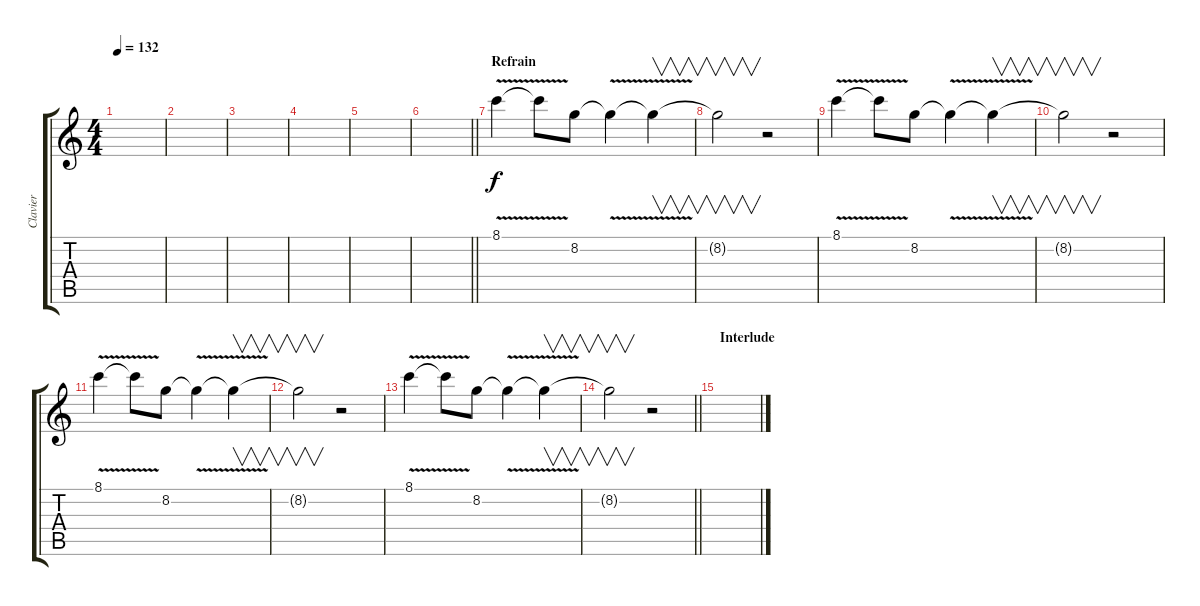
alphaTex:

\track ("Clavier" "Clavier") {instrument synthbass2}
\staff {score tabs}
\tuning (E4 B3 G3 D3 A2 E2) {hide}
\ts (4 4)
\tempo 132
\clef g2
\ks c
|
|
|
|
|
\barLineRight lightlight
|
\section ("" "Refrain")
8.1{v}.4 8.1{v t}.8 8.2.8 8.2{v t}.4 8.2{t}.4{v} |
8.2{t}.2{v} r.2 |
8.1{v}.4 8.1{v t}.8 8.2.8 8.2{v t}.4 8.2{t}.4{v} |
8.2{t}.2{v} r.2 |
8.1{v}.4 8.1{v t}.8 8.2.8 8.2{v t}.4 8.2{t}.4{v} |
8.2{t}.2{v} r.2 |
8.1{v}.4 8.1{v t}.8 8.2.8 8.2{v t}.4 8.2{t}.4{v} |
\barLineRight lightlight
8.2{t}.2{v} r.2 |
\section ("" "Interlude")
